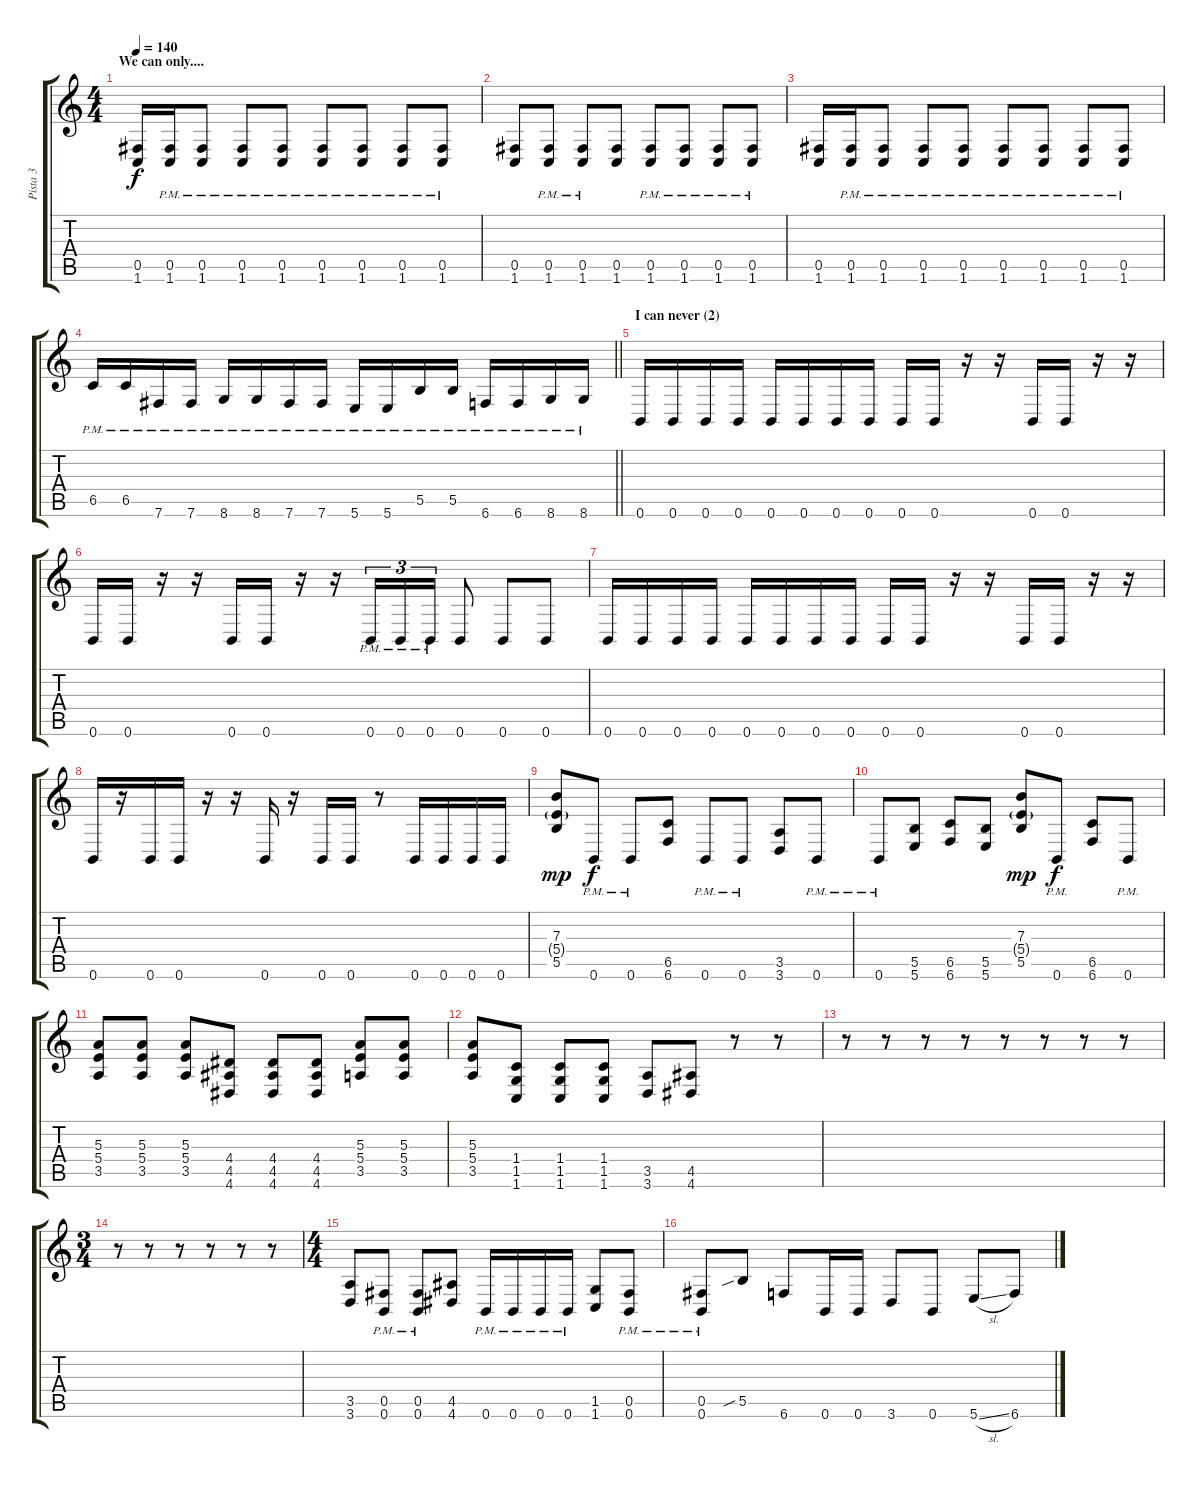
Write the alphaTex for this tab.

\track ("Pista 3" "Pista 3") {instrument distortionguitar}
\staff {score tabs}
\tuning (Db4 Ab3 E3 B2 Gb2 B1) {hide}
\ts (4 4)
\section ("" "We can only....")
\tempo 140
\clef g2
\ks c
(0.5 1.6).16{dy f} (0.5{pm} 1.6{pm}).16 (0.5{pm} 1.6{pm}).8 (0.5{pm} 1.6{pm}).8 (0.5{pm} 1.6{pm}).8 (0.5{pm} 1.6{pm}).8 (0.5{pm} 1.6{pm}).8 (0.5{pm} 1.6{pm}).8 (0.5{pm} 1.6{pm}).8 |
(0.5 1.6).8 (0.5{pm} 1.6{pm}).8 (0.5{pm} 1.6{pm}).8 (0.5 1.6).8 (0.5{pm} 1.6{pm}).8 (0.5{pm} 1.6{pm}).8 (0.5{pm} 1.6{pm}).8 (0.5{pm} 1.6{pm}).8 |
(0.5 1.6).16 (0.5{pm} 1.6{pm}).16 (0.5{pm} 1.6{pm}).8 (0.5{pm} 1.6{pm}).8 (0.5{pm} 1.6{pm}).8 (0.5{pm} 1.6{pm}).8 (0.5{pm} 1.6{pm}).8 (0.5{pm} 1.6{pm}).8 (0.5{pm} 1.6{pm}).8 |
\barLineRight lightlight
6.5{pm}.16 6.5{pm}.16 7.6{pm}.16 7.6{pm}.16 8.6{pm}.16 8.6{pm}.16 7.6{pm}.16 7.6{pm}.16 5.6{pm}.16 5.6{pm}.16 5.5{pm}.16 5.5{pm}.16 6.6{pm}.16 6.6{pm}.16 8.6{pm}.16 8.6{pm}.16 |
\section ("" "I can never (2)")
0.6.16 0.6.16 0.6.16 0.6.16 0.6.16 0.6.16 0.6.16 0.6.16 0.6.16 0.6.16 r.16 r.16 0.6.16 0.6.16 r.16 r.16 |
0.6.16 0.6.16 r.16 r.16 0.6.16 0.6.16 r.16 r.16 0.6{pm}.16{tu (3 2)} 0.6{pm}.16{tu (3 2)} 0.6{pm}.16{tu (3 2)} 0.6.8 0.6.8 0.6.8 |
0.6.16 0.6.16 0.6.16 0.6.16 0.6.16 0.6.16 0.6.16 0.6.16 0.6.16 0.6.16 r.16 r.16 0.6.16 0.6.16 r.16 r.16 |
0.6.16 r.16 0.6.16 0.6.16 r.16 r.16 0.6.16 r.16 0.6.16 0.6.16 r.8 0.6.16 0.6.16 0.6.16 0.6.16 |
(7.3 5.4{g} 5.5).8{dy mp} 0.6{pm}.8{dy f} 0.6{pm}.8 (6.5 6.6).8 0.6{pm}.8 0.6{pm}.8 (3.5 3.6).8 0.6{pm}.8 |
0.6{pm}.8 (5.5 5.6).8 (6.5 6.6).8 (5.5 5.6).8 (7.3 5.4{g} 5.5).8{dy mp} 0.6{pm}.8{dy f} (6.5 6.6).8 0.6{pm}.8 |
(5.3 5.4 3.5).8 (5.3 5.4 3.5).8 (5.3 5.4 3.5).8 (4.4 4.5 4.6).8 (4.4 4.5 4.6).8 (4.4 4.5 4.6).8 (5.3 5.4 3.5).8 (5.3 5.4 3.5).8 |
(5.3 5.4 3.5).8 (1.4 1.5 1.6).8 (1.4 1.5 1.6).8 (1.4 1.5 1.6).8 (3.5 3.6).8 (4.5 4.6).8 r.8 r.8 |
r.8 r.8 r.8 r.8 r.8 r.8 r.8 r.8 |
\ts (3 4)
r.8 r.8 r.8 r.8 r.8 r.8 |
\ts (4 4)
(3.5 3.6).8 (0.5{pm} 0.6{pm}).8 (0.5{pm} 0.6{pm}).8 (4.5 4.6).8 0.6{pm}.16 0.6{pm}.16 0.6{pm}.16 0.6{pm}.16 (1.5 1.6).8 (0.5{pm} 0.6{pm}).8 |
(0.5{pm} 0.6{pm}).8 5.5{sib}.8 6.6.8 0.6.16 0.6.16 3.6.8 0.6.8 5.6{sl}.8 6.6.8
